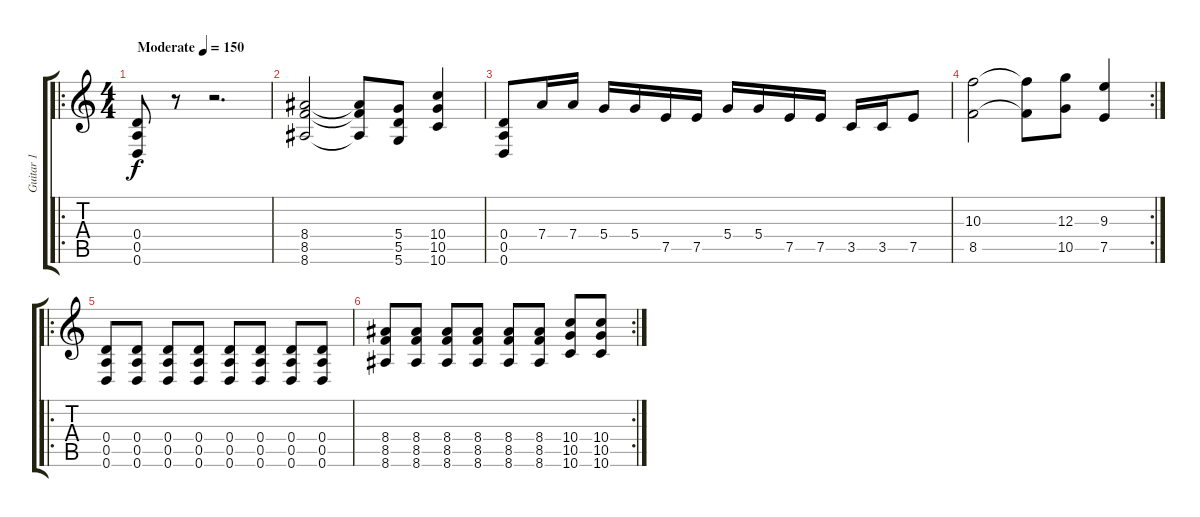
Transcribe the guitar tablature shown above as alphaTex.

\track ("Guitar 1" "Guitar 1") {instrument distortionguitar}
\staff {score tabs}
\tuning (E4 B3 G3 D3 A2 D2) {hide}
\ro
\ts (4 4)
\tempo (150 "Moderate")
\clef g2
\ks c
(0.4 0.5 0.6).8{dy f instrument distortionguitar} r.8 r.2{d} |
(8.4 8.5 8.6).2 (8.4{t} 8.5{t} 8.6{t}).8 (5.4 5.5 5.6).8 (10.4 10.5 10.6).4 |
(0.4 0.5 0.6).8 7.4.16 7.4.16 5.4.16 5.4.16 7.5.16 7.5.16 5.4.16 5.4.16 7.5.16 7.5.16 3.5.16 3.5.16 7.5.8 |
\rc 2
(10.3 8.5).2 (10.3{t} 8.5{t}).8 (12.3 10.5).8 (9.3 7.5).4 |
\ro
(0.4 0.5 0.6).8 (0.4 0.5 0.6).8 (0.4 0.5 0.6).8 (0.4 0.5 0.6).8 (0.4 0.5 0.6).8 (0.4 0.5 0.6).8 (0.4 0.5 0.6).8 (0.4 0.5 0.6).8 |
\rc 2
(8.4 8.5 8.6).8 (8.4 8.5 8.6).8 (8.4 8.5 8.6).8 (8.4 8.5 8.6).8 (8.4 8.5 8.6).8 (8.4 8.5 8.6).8 (10.4 10.5 10.6).8 (10.4 10.5 10.6).8
